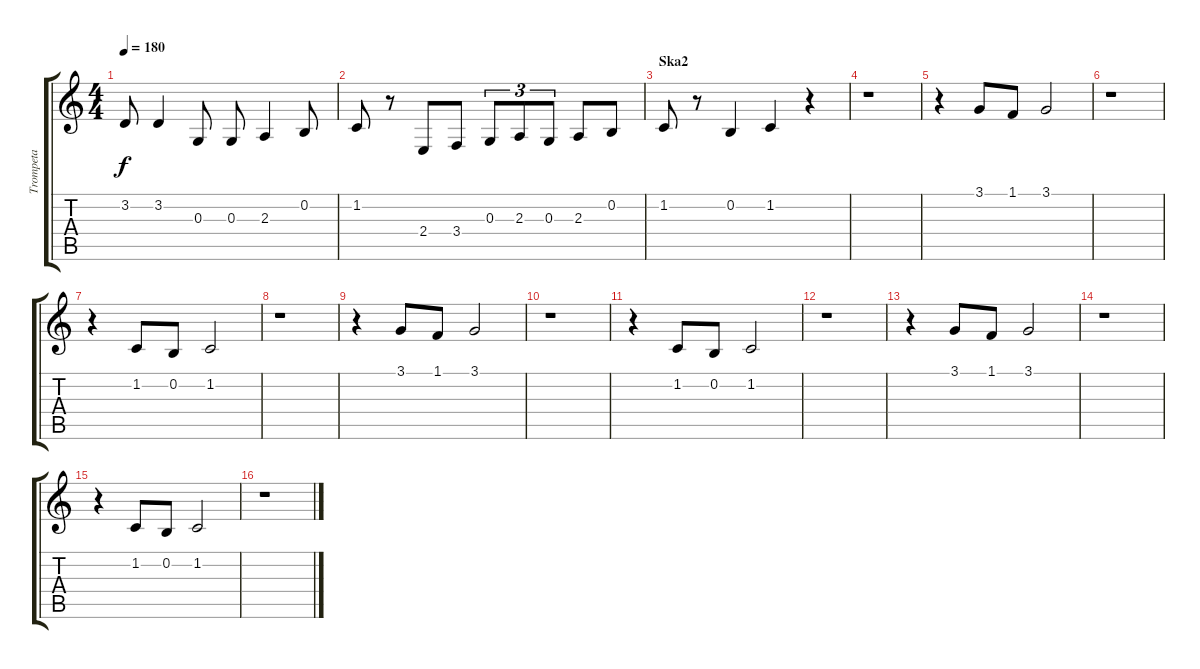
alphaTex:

\track ("Trompeta" "Trompeta") {instrument trumpet}
\staff {score tabs}
\tuning (E4 B3 G3 D3 A2 E2) {hide}
\ts (4 4)
\tempo 180
\clef g2
\ks c
3.2.8{dy f} 3.2.4 0.3.8 0.3.8 2.3.4 0.2.8 |
1.2.8 r.8 2.4.8 3.4.8 0.3.8{tu (3 2)} 2.3.8{tu (3 2)} 0.3.8{tu (3 2)} 2.3.8 0.2.8 |
\section ("" "Ska2")
1.2.8 r.8 0.2.4 1.2.4 r.4 |
r.1 |
r.4 3.1.8 1.1.8 3.1.2 |
r.1 |
r.4 1.2.8 0.2.8 1.2.2 |
r.1 |
r.4 3.1.8 1.1.8 3.1.2 |
r.1 |
r.4 1.2.8 0.2.8 1.2.2 |
r.1 |
r.4 3.1.8 1.1.8 3.1.2 |
r.1 |
r.4 1.2.8 0.2.8 1.2.2 |
r.1
